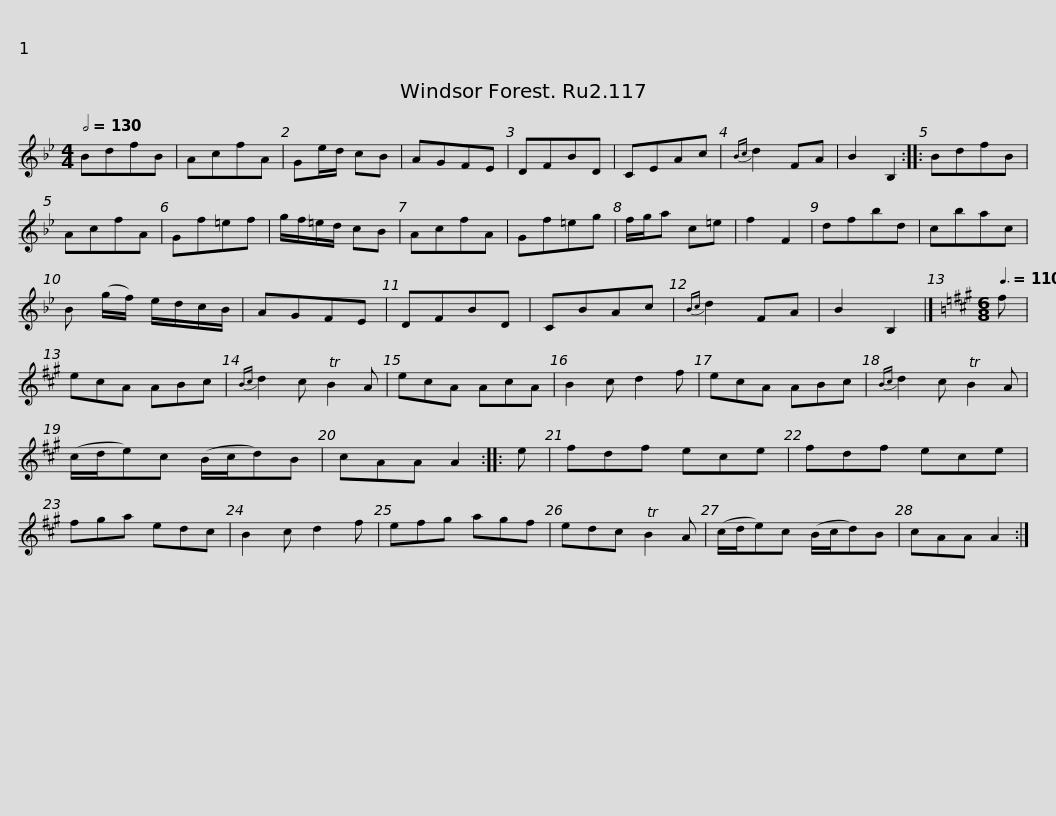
X:1
L:1/8
Q:1/2=130
M:4/4
I:linebreak $
K:Bb
V:1 treble
V:1
 BdfB | AcfA | Ge/d/ cB | AGFE | DFBD | %5
 CEAc |{Bc} d2 FA | B2 B,2 :: BdfB | AcfA |$ %10
 Gf=ef | g/f/=e/d/ cB | AcfA | Gf=eg | f/g/a c=e | %15
 f2 F2 | dfbd | cbac | B (g/f/) e/d/c/B/ |$ AGFE | %20
 DFBD | CBAc |{Bc} d2 FA | B2 B,2 |][K:A][M:6/8][Q:3/8=110] f | %25
 ecA ABc |{Bc} d2 c TB2 A | ecA AcA |$ B2 c d2 f | ecA ABc | %30
{Bc} d2 c TB2 A | (c/d/e)c (B/c/d)B | cAA A2 :: e | fdf ece | %35
 fdf ece |$ fga edc | B2 c d2 f | efg agf | edc TB2 A | %40
 (c/d/e)c (B/c/d)B | cAA A2 :| %42
